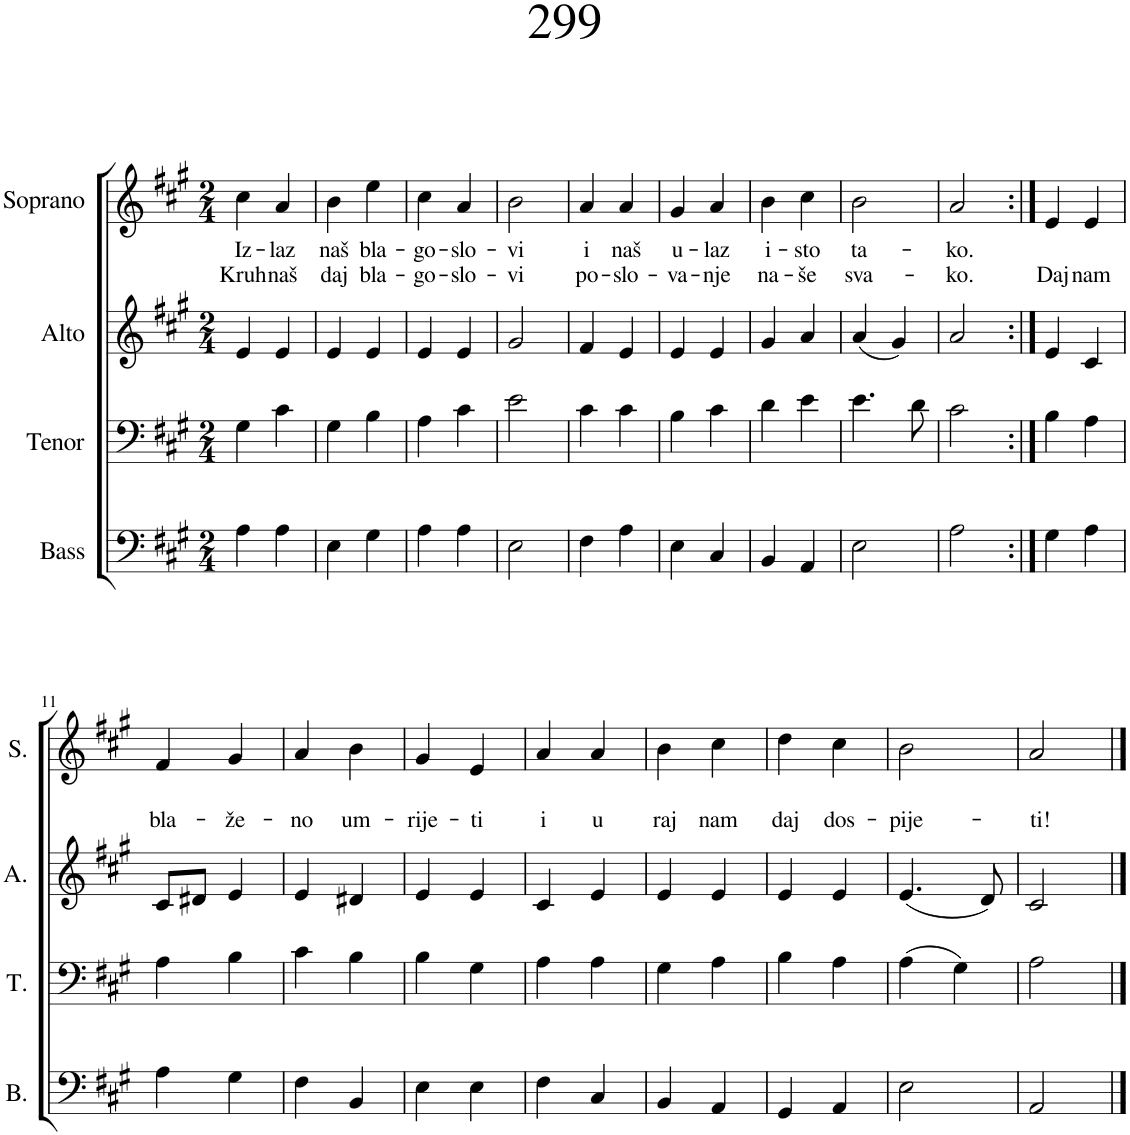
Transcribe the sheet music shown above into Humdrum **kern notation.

**kern	**kern	**kern	**kern	**text	**text
*part4	*part3	*part2	*part1	*part1	*part1
*staff4	*staff3	*staff2	*staff1	*staff1	*staff1
*I"Bass	*I"Tenor	*I"Alto	*I"Soprano	*	*
*I'B.	*I'T.	*I'A.	*I'S.	*	*
*clefF4	*clefF4	*clefG2	*clefG2	*	*
*k[f#c#g#]	*k[f#c#g#]	*k[f#c#g#]	*k[f#c#g#]	*	*
*M2/4	*M2/4	*M2/4	*M2/4	*	*
=1	=1	=1	=1	=1	=1
!	!	!	!	!LO:LY:b	!LO:LY:b
4A\	4G#\	4e/	4cc#\	Iz-	Kruh
!	!	!	!	!LO:LY:b	!LO:LY:b
4A\	4c#\	4e/	4a/	-laz	naš
=2	=2	=2	=2	=2	=2
!	!	!	!	!LO:LY:b	!LO:LY:b
4E\	4G#\	4e/	4b\	naš	daj
!	!	!	!	!LO:LY:b	!LO:LY:b
4G#\	4B\	4e/	4ee\	bla-	bla-
=3	=3	=3	=3	=3	=3
!	!	!	!	!LO:LY:b	!LO:LY:b
4A\	4A\	4e/	4cc#\	-go-	-go-
!	!	!	!	!LO:LY:b	!LO:LY:b
4A\	4c#\	4e/	4a/	-slo-	-slo-
=4	=4	=4	=4	=4	=4
!	!	!	!	!LO:LY:b	!LO:LY:b
2E\	2e\	2g#/	2b\	-vi	-vi
=5	=5	=5	=5	=5	=5
!	!	!	!	!LO:LY:b	!LO:LY:b
4F#\	4c#\	4f#/	4a/	i	po-
!	!	!	!	!LO:LY:b	!LO:LY:b
4A\	4c#\	4e/	4a/	naš	-slo-
=6	=6	=6	=6	=6	=6
!	!	!	!	!LO:LY:b	!LO:LY:b
4E\	4B\	4e/	4g#/	u-	-va-
!	!	!	!	!LO:LY:b	!LO:LY:b
4C#/	4c#\	4e/	4a/	-laz	-nje
=7	=7	=7	=7	=7	=7
!	!	!	!	!LO:LY:b	!LO:LY:b
4BB/	4d\	4g#/	4b\	i-	na-
!	!	!	!	!LO:LY:b	!LO:LY:b
4AA/	4e\	4a/	4cc#\	-sto	-še
=8	=8	=8	=8	=8	=8
!	!	!	!	!LO:LY:b	!LO:LY:b
2E\	4.e\	(4a/	2b\	ta-	sva-
.	.	4g#/)	.	.	.
.	8d\	.	.	.	.
=9	=9	=9	=9	=9	=9
!	!	!	!	!LO:LY:b	!LO:LY:b
2A\	2c#\	2a/	2a/	-ko.	-ko.
=10:|!	=10:|!	=10:|!	=10:|!	=10:|!	=10:|!
!	!	!	!	!	!LO:LY:b
4G#\	4B\	4e/	4e/	.	Daj
!	!	!	!	!	!LO:LY:b
4A\	4A\	4c#/	4e/	.	nam
!!LO:LB:g=z
=11	=11	=11	=11	=11	=11
!	!	!	!	!	!LO:LY:b
4A\	4A\	8c#/L	4f#/	.	bla-
.	.	8d#X/J	.	.	.
!	!	!	!	!	!LO:LY:b
4G#\	4B\	4e/	4g#/	.	-že-
=12	=12	=12	=12	=12	=12
!	!	!	!	!	!LO:LY:b
4F#\	4c#\	4e/	4a/	.	-no
!	!	!	!	!	!LO:LY:b
4BB/	4B\	4d#X/	4b\	.	um-
=13	=13	=13	=13	=13	=13
!	!	!	!	!	!LO:LY:b
4E\	4B\	4e/	4g#/	.	-rije-
!	!	!	!	!	!LO:LY:b
4E\	4G#\	4e/	4e/	.	-ti
=14	=14	=14	=14	=14	=14
!	!	!	!	!	!LO:LY:b
4F#\	4A\	4c#/	4a/	.	i
!	!	!	!	!	!LO:LY:b
4C#/	4A\	4e/	4a/	.	u
=15	=15	=15	=15	=15	=15
!	!	!	!	!	!LO:LY:b
4BB/	4G#\	4e/	4b\	.	raj
!	!	!	!	!	!LO:LY:b
4AA/	4A\	4e/	4cc#\	.	nam
=16	=16	=16	=16	=16	=16
!	!	!	!	!	!LO:LY:b
4GG#/	4B\	4e/	4dd\	.	daj
!	!	!	!	!	!LO:LY:b
4AA/	4A\	4e/	4cc#\	.	dos-
=17	=17	=17	=17	=17	=17
!	!	!	!	!	!LO:LY:b
2E\	(4A\	(4.e/	2b\	.	-pije-
.	4G#\)	.	.	.	.
.	.	8d/)	.	.	.
=18	=18	=18	=18	=18	=18
!	!	!	!	!	!LO:LY:b
2AA/	2A\	2c#/	2a/	.	-ti!
==	==	==	==	==	==
*-	*-	*-	*-	*-	*-
